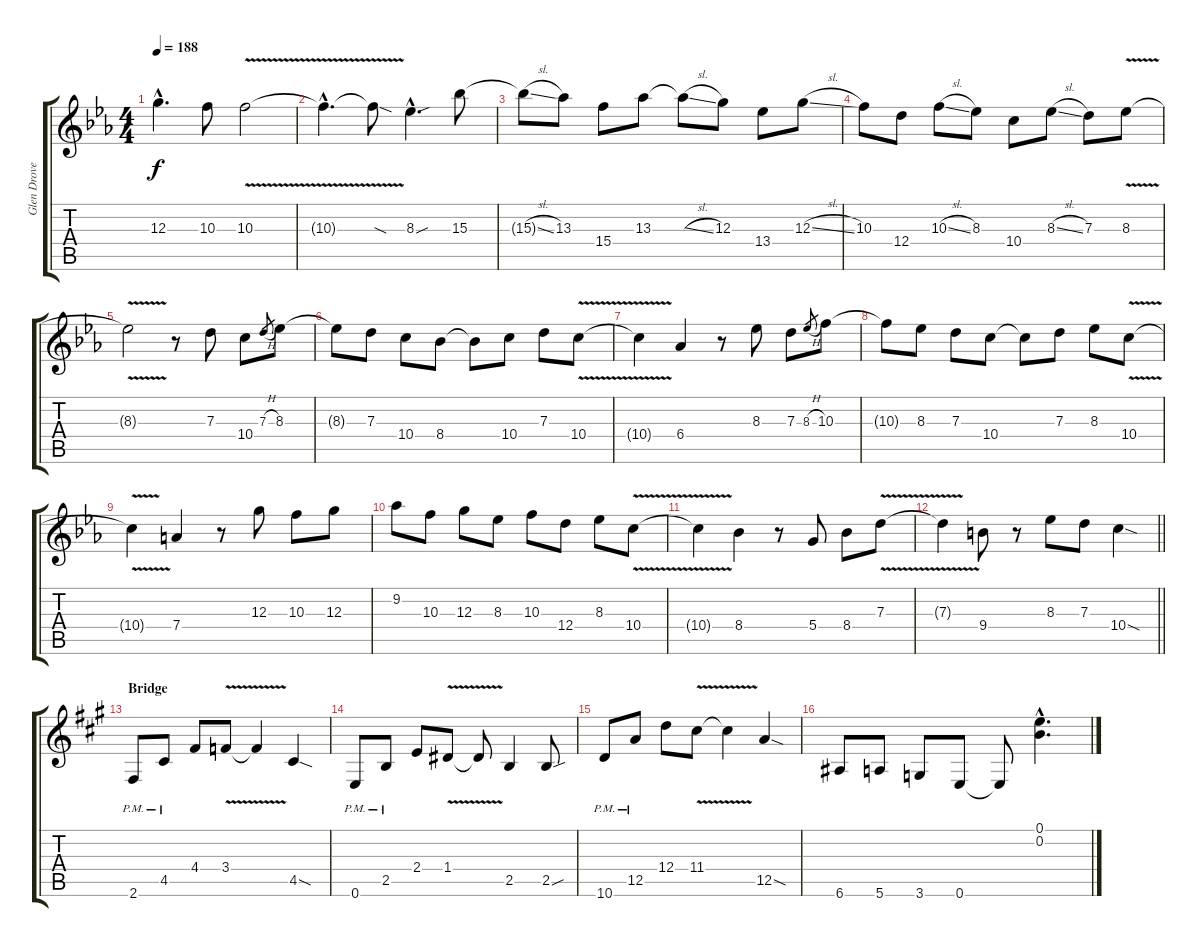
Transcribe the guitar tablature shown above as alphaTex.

\track ("Glen Drover" "Glen Drove") {instrument overdrivenguitar}
\staff {score tabs}
\tuning (E4 B3 G3 D3 A2 E2) {hide}
\ts (4 4)
\tempo 188
\clef g2
\ks eb
12.3{hac}.4{d dy f} 10.3.8 10.3{v}.2 |
10.3{v hac t}.4{d} 10.3{sod t}.8 8.3{sou hac}.4{d} 15.3.8 |
15.3{sl t}.8 13.3.8 15.4.8 13.3.8 13.3{sl t}.8 12.3.8 13.4.8 12.3{sl}.8 |
10.3.8 12.4.8 10.3{sl}.8 8.3.8 10.4.8 8.3{sl}.8 7.3.8 8.3{v}.8 |
8.3{v t}.2 r.8 7.3.8 10.4.8 7.3{h}.8{gr} 8.3.8 |
8.3{t}.8 7.3.8 10.4.8 8.4.8 8.4{t}.8 10.4.8 7.3.8 10.4{v}.8 |
10.4{v t}.4 6.4.4 r.8 8.3.8 7.3.8 8.3{h}.8{gr} 10.3.8 |
10.3{t}.8 8.3.8 7.3.8 10.4.8 10.4{t}.8 7.3.8 8.3.8 10.4{v}.8 |
10.4{v t}.4 7.4.4 r.8 12.3.8 10.3.8 12.3.8 |
9.2.8 10.3.8 12.3.8 8.3.8 10.3.8 12.4.8 8.3.8 10.4{v}.8 |
10.4{v t}.4 8.4.4 r.8 5.4.8 8.4.8 7.3{v}.8 |
\barLineRight lightlight
7.3{v t}.4 9.4.8 r.8 8.3.8 7.3.8 10.4{sod}.4 |
\section ("" "Bridge")
\ks a
2.6{pm}.8 4.5{pm}.8 4.4.8 3.4{v}.8 3.4{t}.4 4.5{sod}.4 |
0.6{pm}.8 2.5{pm}.8 2.4.8 1.4{v}.8 1.4{t}.8 2.5.4 2.5{sou}.8 |
10.6{pm}.8 12.5{pm}.8 12.4.8 11.4{v}.8 11.4{t}.4 12.5{sod}.4 |
6.6.8 5.6.8 3.6.8 0.6.8 0.6{t}.8 (0.1{hac} 0.2{hac}).4{d}
